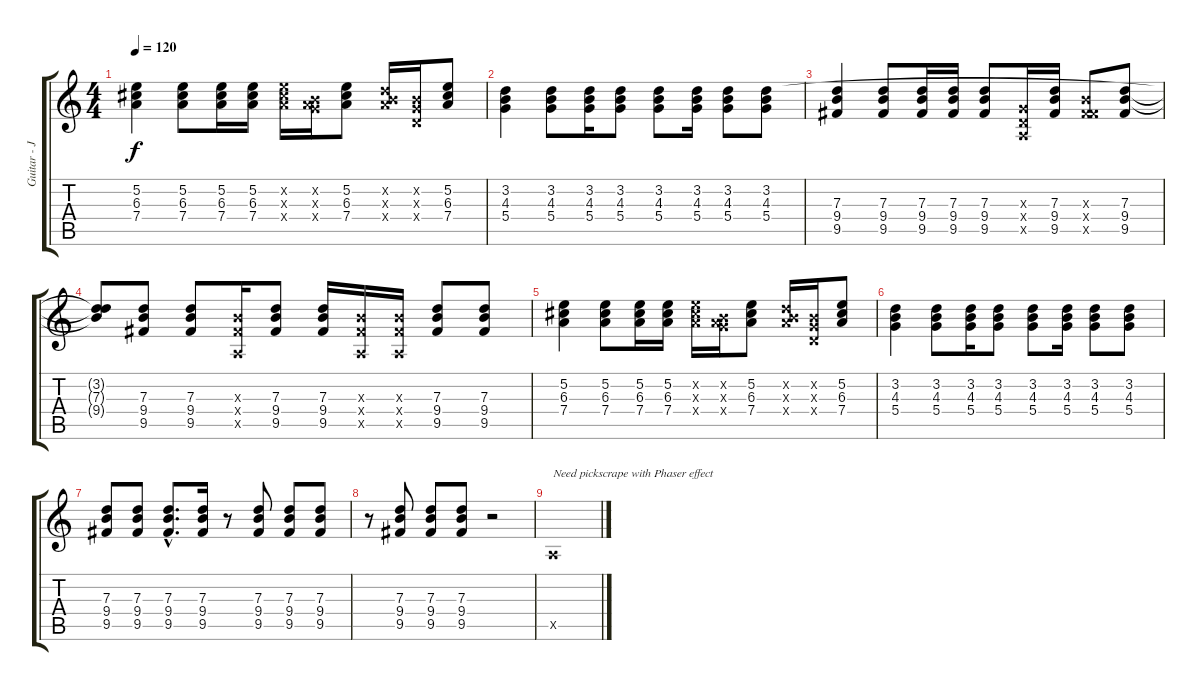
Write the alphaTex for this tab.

\track ("Guitar - John" "Guitar - J") {instrument overdrivenguitar}
\staff {score tabs}
\tuning (E4 B3 G3 D3 A2 E2) {hide}
\ts (4 4)
\tempo 120
\clef g2
\ks c
(5.2 6.3 7.4).4{dy f volume 10 instrument electricguitarmuted} (5.2 6.3 7.4).8 (5.2 6.3 7.4).16 (5.2 6.3 7.4).16 (5.2{x} 6.3{x} 7.4{x}).16 (0.2{x} 0.3{x} 7.4{x}).16 (5.2 6.3 7.4).8 (0.2{x} 7.3{x} 7.4{x}).16 (0.2{x} 0.3{x} 0.4{x}).16 (5.2 6.3 7.4).8 |
(3.2 4.3 5.4).4 (3.2 4.3 5.4).8 (3.2 4.3 5.4).16 (3.2 4.3 5.4).8 (3.2 4.3 5.4).8 (3.2 4.3 5.4).16 (3.2 4.3 5.4).8 (3.2 4.3 5.4).8 |
(7.3 9.4 9.5).4 (7.3 9.4 9.5).8 (7.3 9.4 9.5).16 (7.3 9.4 9.5).16 (7.3 9.4 9.5).8 (0.3{x} 0.4{x} 0.5{x}).16 (7.3 9.4 9.5).16 (4.3{x} 4.4{x} 9.5{x}).8 (7.3 9.4 9.5).8 |
(3.2{t} 7.3{t} 9.4{t}).8 (7.3 9.4 9.5).8 (7.3 9.4 9.5).8 (4.3{x} 4.4{x} 0.5{x}).16 (7.3 9.4 9.5).8 (7.3 9.4 9.5).16 (4.3{x} 4.4{x} 0.5{x}).16 (4.3{x} 4.4{x} 0.5{x}).16 (7.3 9.4 9.5).8 (7.3 9.4 9.5).8 |
(5.2 6.3 7.4).4{volume 10 instrument electricguitarmuted} (5.2 6.3 7.4).8 (5.2 6.3 7.4).16 (5.2 6.3 7.4).16 (5.2{x} 6.3{x} 7.4{x}).16 (0.2{x} 0.3{x} 7.4{x}).16 (5.2 6.3 7.4).8 (0.2{x} 7.3{x} 7.4{x}).16 (0.2{x} 0.3{x} 0.4{x}).16 (5.2 6.3 7.4).8 |
(3.2 4.3 5.4).4 (3.2 4.3 5.4).8 (3.2 4.3 5.4).16 (3.2 4.3 5.4).8 (3.2 4.3 5.4).8 (3.2 4.3 5.4).16 (3.2 4.3 5.4).8 (3.2 4.3 5.4).8 |
(7.3 9.4 9.5).8 (7.3 9.4 9.5).8 (7.3{hac} 9.4{hac} 9.5{hac}).8{d} (7.3 9.4 9.5).16 r.8 (7.3 9.4 9.5).8 (7.3 9.4 9.5).8 (7.3 9.4 9.5).8 |
r.8 (7.3 9.4 9.5).8 (7.3 9.4 9.5).8 (7.3 9.4 9.5).8 r.2 |
0.5{x}.1{txt "Need pickscrape with Phaser effect"}
